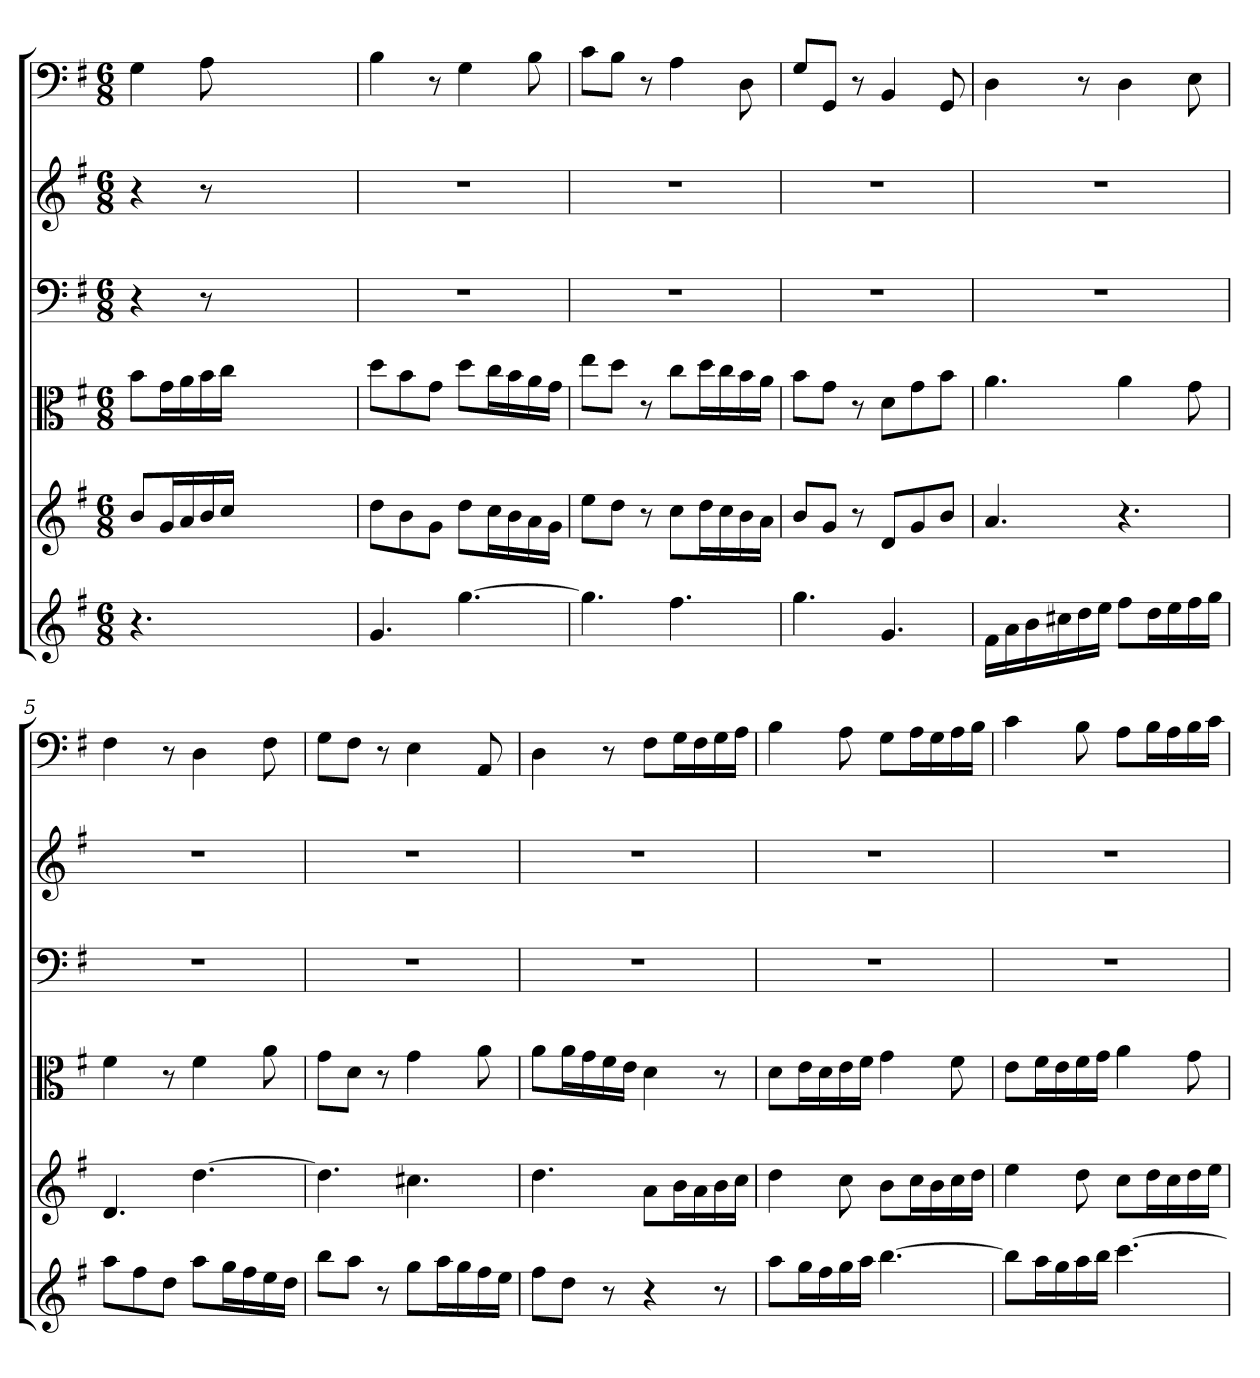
**kern	**kern	**kern	**kern	**kern	**kern
*part6	*part5	*part4	*part3	*part2	*part1
*staff6	*staff5	*staff4	*staff3	*staff2	*staff1
*clefG2	*clefG2	*clefC3	*clefF4	*clefG2	*clefF4
*k[f#]	*k[f#]	*k[f#]	*k[f#]	*k[f#]	*k[f#]
*G:	*G:	*G:	*G:	*G:	*G:
*M6/8	*M6/8	*M6/8	*M6/8	*M6/8	*M6/8
=	=	=	=	=	=
4.r	8b/L	8b\L	4r	4r	4G\
.	16g/L	16g\L	.	.	.
.	16a/	16a\	.	.	.
.	16b/	16b\	8r	8r	8A\
.	16cc/JJ	16cc\JJ	.	.	.
16ryy	16ryy	16ryy	16ryy	16ryy	16ryy
16ryy	16ryy	16ryy	16ryy	16ryy	16ryy
16ryy	16ryy	16ryy	16ryy	16ryy	16ryy
16ryy	16ryy	16ryy	16ryy	16ryy	16ryy
16ryy	16ryy	16ryy	16ryy	16ryy	16ryy
16ryy	16ryy	16ryy	16ryy	16ryy	16ryy
=1	=1	=1	=1	=1	=1
4.g/	8dd\L	8dd\L	2.r	2.r	4B\
.	8b\	8b\	.	.	.
.	8g\J	8g\J	.	.	8r
[4.gg\	8dd\L	8dd\L	.	.	4G\
.	16cc\L	16cc\L	.	.	.
.	16b\	16b\	.	.	.
.	16a\	16a\	.	.	8B\
.	16g\JJ	16g\JJ	.	.	.
=2	=2	=2	=2	=2	=2
4.gg\]	8ee\L	8ee\L	2.r	2.r	8c\L
.	8dd\J	8dd\J	.	.	8B\J
.	8r	8r	.	.	8r
4.ff#\	8cc\L	8cc\L	.	.	4A\
.	16dd\L	16dd\L	.	.	.
.	16cc\	16cc\	.	.	.
.	16b\	16b\	.	.	8D\
.	16a\JJ	16a\JJ	.	.	.
=3	=3	=3	=3	=3	=3
4.gg\	8b/L	8b\L	2.r	2.r	8G/L
.	8g/J	8g\J	.	.	8GG/J
.	8r	8r	.	.	8r
4.g/	8d/L	8d\L	.	.	4BB/
.	8g/	8g\	.	.	.
.	8b/J	8b\J	.	.	8GG/
=4	=4	=4	=4	=4	=4
16f#\LL	4.a/	4.a\	2.r	2.r	4D\
16a\	.	.	.	.	.
16b\	.	.	.	.	.
16cc#X\	.	.	.	.	.
16dd\	.	.	.	.	8r
16ee\JJ	.	.	.	.	.
8ff#\L	4.r	4a\	.	.	4D\
16dd\L	.	.	.	.	.
16ee\	.	.	.	.	.
16ff#\	.	8g\	.	.	8E\
16gg\JJ	.	.	.	.	.
=5	=5	=5	=5	=5	=5
8aa\L	4.d/	4f#\	2.r	2.r	4F#\
8ff#\	.	.	.	.	.
8dd\J	.	8r	.	.	8r
8aa\L	[4.dd\	4f#\	.	.	4D\
16gg\L	.	.	.	.	.
16ff#\	.	.	.	.	.
16ee\	.	8a\	.	.	8F#\
16dd\JJ	.	.	.	.	.
=6	=6	=6	=6	=6	=6
8bb\L	4.dd\]	8g\L	2.r	2.r	8G\L
8aa\J	.	8d\J	.	.	8F#\J
8r	.	8r	.	.	8r
8gg\L	4.cc#X\	4g\	.	.	4E\
16aa\L	.	.	.	.	.
16gg\	.	.	.	.	.
16ff#\	.	8a\	.	.	8AA/
16ee\JJ	.	.	.	.	.
=7	=7	=7	=7	=7	=7
8ff#\L	4.dd\	8a\L	2.r	2.r	4D\
8dd\J	.	16a\L	.	.	.
.	.	16g\	.	.	.
8r	.	16f#\	.	.	8r
.	.	16e\JJ	.	.	.
4r	8a\L	4d\	.	.	8F#\L
.	16b\L	.	.	.	16G\L
.	16a\	.	.	.	16F#\
8r	16b\	8r	.	.	16G\
.	16cc\JJ	.	.	.	16A\JJ
=8	=8	=8	=8	=8	=8
8aa\L	4dd\	8d\L	2.r	2.r	4B\
16gg\L	.	16e\L	.	.	.
16ff#\	.	16d\	.	.	.
16gg\	8cc\	16e\	.	.	8A\
16aa\JJ	.	16f#\JJ	.	.	.
[4.bb\	8b\L	4g\	.	.	8G\L
.	16cc\L	.	.	.	16A\L
.	16b\	.	.	.	16G\
.	16cc\	8f#\	.	.	16A\
.	16dd\JJ	.	.	.	16B\JJ
=9	=9	=9	=9	=9	=9
8bb\L]	4ee\	8e\L	2.r	2.r	4c\
16aa\L	.	16f#\L	.	.	.
16gg\	.	16e\	.	.	.
16aa\	8dd\	16f#\	.	.	8B\
16bb\JJ	.	16g\JJ	.	.	.
[4.ccc\	8cc\L	4a\	.	.	8A\L
.	16dd\L	.	.	.	16B\L
.	16cc\	.	.	.	16A\
.	16dd\	8g\	.	.	16B\
.	16ee\JJ	.	.	.	16c\JJ
=	=	=	=	=	=
*-	*-	*-	*-	*-	*-
